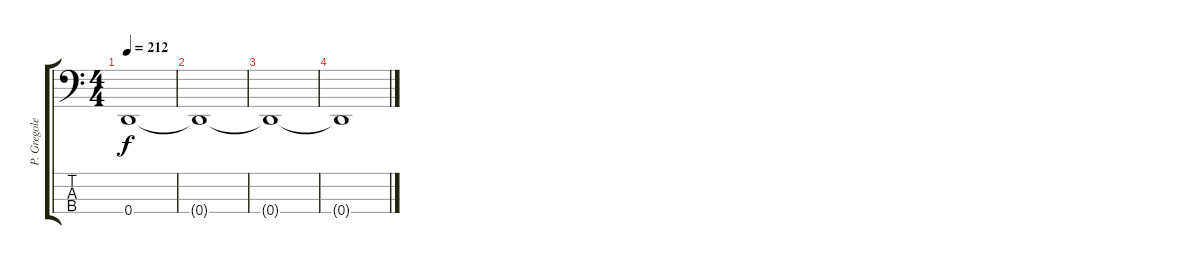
\track ("P. Gregoletto" "P. Gregole") {instrument electricbassfinger}
\staff {score tabs}
\tuning (G2 D2 A1 D1) {hide}
\ts (4 4)
\tempo 212
\clef f4
\ks c
0.4.1{dy f} |
0.4{t}.1 |
0.4{t}.1 |
0.4{t}.1
